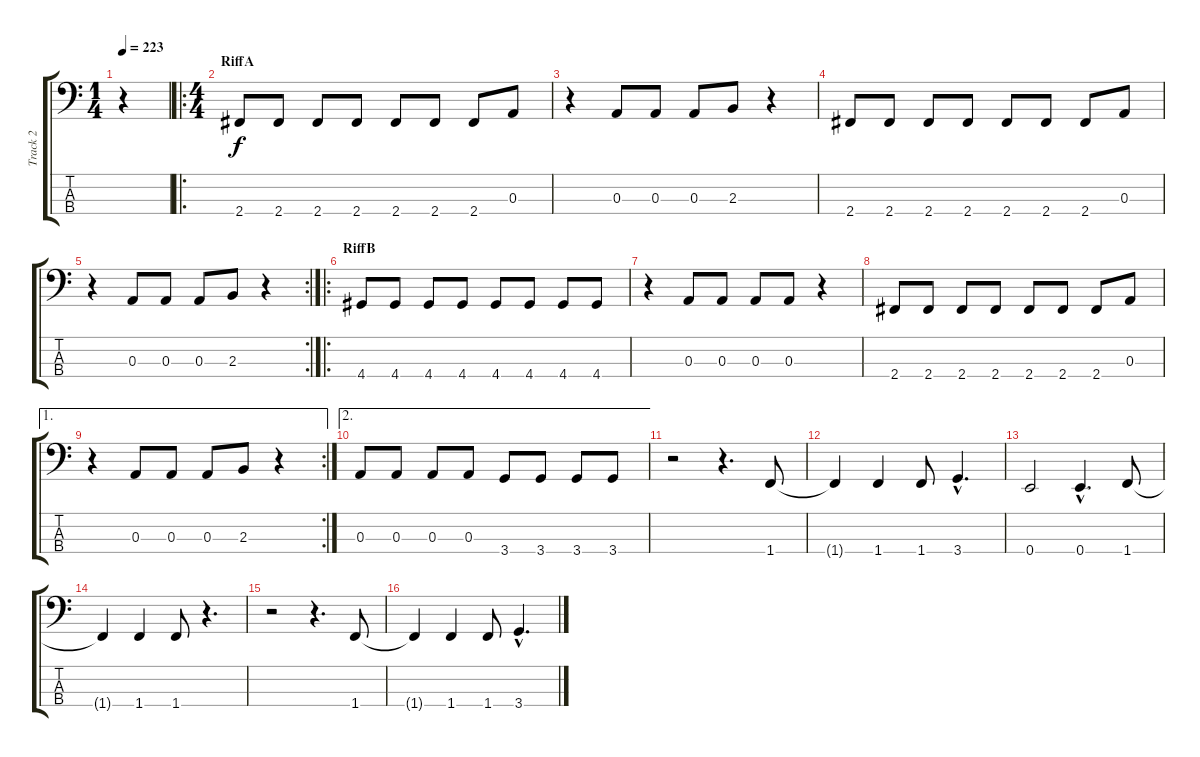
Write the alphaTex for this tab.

\track ("Track 2" "Track 2") {instrument slapbass1}
\staff {score tabs}
\tuning (G2 D2 A1 E1) {hide}
\ts (1 4)
\tempo 223
\clef f4
\ks c
r.4{dy f instrument slapbass1} |
\ro
\ts (4 4)
\section ("" "RiffA")
2.4.8 2.4.8 2.4.8 2.4.8 2.4.8 2.4.8 2.4.8 0.3.8 |
r.4 0.3.8 0.3.8 0.3.8 2.3.8 r.4 |
2.4.8 2.4.8 2.4.8 2.4.8 2.4.8 2.4.8 2.4.8 0.3.8 |
\rc 2
r.4 0.3.8 0.3.8 0.3.8 2.3.8 r.4 |
\ro
\section ("" "RiffB")
4.4.8 4.4.8 4.4.8 4.4.8 4.4.8 4.4.8 4.4.8 4.4.8 |
r.4 0.3.8 0.3.8 0.3.8 0.3.8 r.4 |
2.4.8 2.4.8 2.4.8 2.4.8 2.4.8 2.4.8 2.4.8 0.3.8 |
\ae 1
\rc 2
r.4 0.3.8 0.3.8 0.3.8 2.3.8 r.4 |
\ae 2
0.3.8 0.3.8 0.3.8 0.3.8 3.4.8 3.4.8 3.4.8 3.4.8 |
r.2 r.4{d} 1.4.8 |
1.4{t}.4 1.4.4 1.4.8 3.4{hac}.4{d} |
0.4.2 0.4{hac}.4{d} 1.4.8 |
1.4{t}.4 1.4.4 1.4.8 r.4{d} |
r.2 r.4{d} 1.4.8 |
1.4{t}.4 1.4.4 1.4.8 3.4{hac}.4{d}
